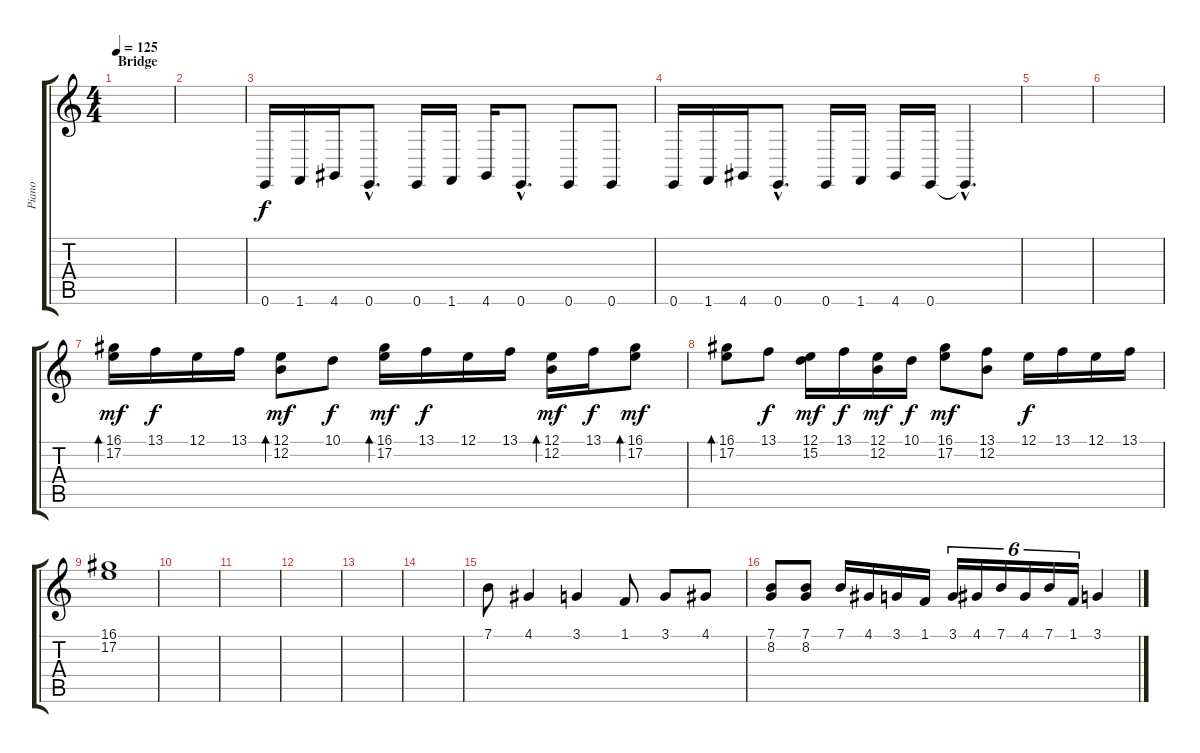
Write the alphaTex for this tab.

\track ("Piano" "Piano") {instrument acousticgrandpiano}
\staff {score tabs}
\tuning (E4 B3 G3 D3 A2 E2) {hide}
\ts (4 4)
\section ("" "Bridge")
\tempo 125
\clef g2
\ks c
|
|
0.6.16{volume 13 balance 8 instrument acousticgrandpiano} 1.6.16 4.6.16 0.6{hac}.8{d} 0.6.16 1.6.16 4.6.16 0.6{hac}.8{d} 0.6.8 0.6.8 |
0.6.16 1.6.16 4.6.16 0.6{hac}.8{d} 0.6.16 1.6.16 4.6.16 0.6.16 0.6{hac t}.4{d} |
|
|
(16.1 17.2).16{bd 240 dy mf} 13.1.16{dy f} 12.1.16 13.1.16 (12.1 12.2).8{bd 240 dy mf} 10.1.8{dy f} (16.1 17.2).16{bd 240 dy mf} 13.1.16{dy f} 12.1.16 13.1.16 (12.1 12.2).16{bd 240 dy mf} 13.1.16{dy f} (16.1 17.2).8{bd 240 dy mf} |
(16.1 17.2).8{bd 240} 13.1.8{dy f} (12.1 15.2).16{dy mf} 13.1.16{dy f} (12.1 12.2).16{dy mf} 10.1.16{dy f} (16.1 17.2).8{dy mf} (13.1 12.2).8 12.1.16{dy f} 13.1.16 12.1.16 13.1.16 |
(16.1 17.2).1 |
|
|
|
|
|
7.1.8{volume 11 balance 4 instrument sitar} 4.1.4 3.1.4 1.1.8 3.1.8 4.1.8 |
(7.1 8.2).8 (7.1 8.2).8 7.1.16 4.1.16 3.1.16 1.1.16 3.1.16{tu (6 4)} 4.1.16{tu (6 4)} 7.1.16{tu (6 4)} 4.1.16{tu (6 4)} 7.1.16{tu (6 4)} 1.1.16{tu (6 4)} 3.1.4
